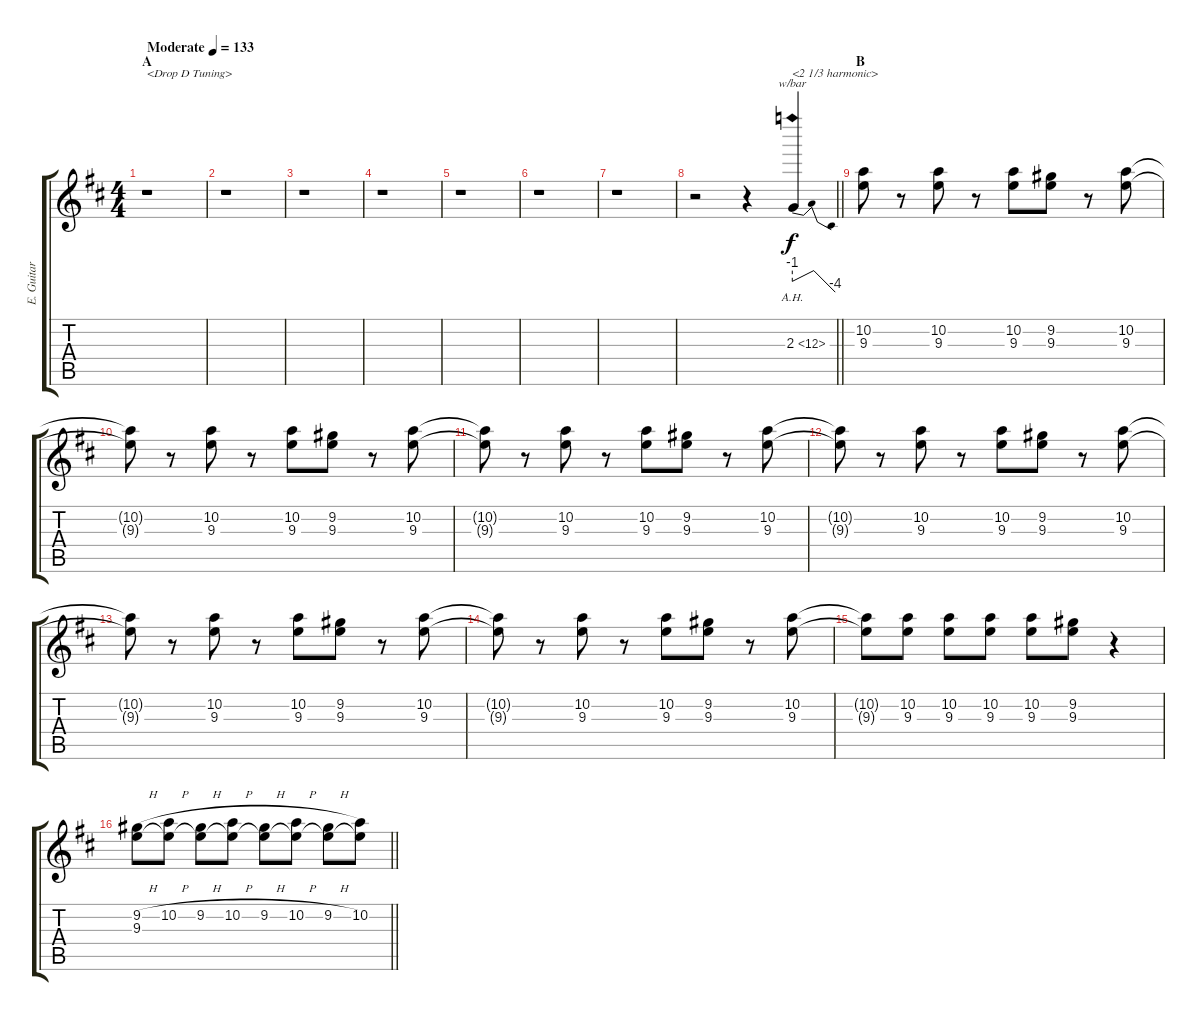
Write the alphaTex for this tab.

\track ("E. Guitar I" "E. Guitar ") {instrument overdrivenguitar}
\staff {score tabs}
\tuning (E4 B3 G3 D3 A2 D2) {hide}
\ts (4 4)
\section ("" "A")
\tempo (133 "Moderate")
\clef g2
\ks d
r.1{txt "<Drop D Tuning>" dy f instrument overdrivenguitar} |
r.1 |
r.1 |
r.1 |
r.1 |
r.1 |
r.1 |
\barLineRight lightlight
r.2 r.4 2.3{ah 10}.4{tbe (dip default 0 -4 4 0 60 -16) txt "<2 1/3 harmonic>"} |
\section ("" "B")
(10.2 9.3).8 r.8 (10.2 9.3).8 r.8 (10.2 9.3).8 (9.2 9.3).8 r.8 (10.2 9.3).8 |
(10.2{t} 9.3{t}).8 r.8 (10.2 9.3).8 r.8 (10.2 9.3).8 (9.2 9.3).8 r.8 (10.2 9.3).8 |
(10.2{t} 9.3{t}).8 r.8 (10.2 9.3).8 r.8 (10.2 9.3).8 (9.2 9.3).8 r.8 (10.2 9.3).8 |
(10.2{t} 9.3{t}).8 r.8 (10.2 9.3).8 r.8 (10.2 9.3).8 (9.2 9.3).8 r.8 (10.2 9.3).8 |
(10.2{t} 9.3{t}).8 r.8 (10.2 9.3).8 r.8 (10.2 9.3).8 (9.2 9.3).8 r.8 (10.2 9.3).8 |
(10.2{t} 9.3{t}).8 r.8 (10.2 9.3).8 r.8 (10.2 9.3).8 (9.2 9.3).8 r.8 (10.2 9.3).8 |
(10.2{t} 9.3{t}).8 (10.2 9.3).8 (10.2 9.3).8 (10.2 9.3).8 (10.2 9.3).8 (9.2 9.3).8 r.4 |
\barLineRight lightlight
(9.2{h} 9.3).8 (10.2{h} 9.3{t}).8 (9.2{h} 9.3{t}).8 (10.2{h} 9.3{t}).8 (9.2{h} 9.3{t}).8 (10.2{h} 9.3{t}).8 (9.2{h} 9.3{t}).8 (10.2 9.3{t}).8
